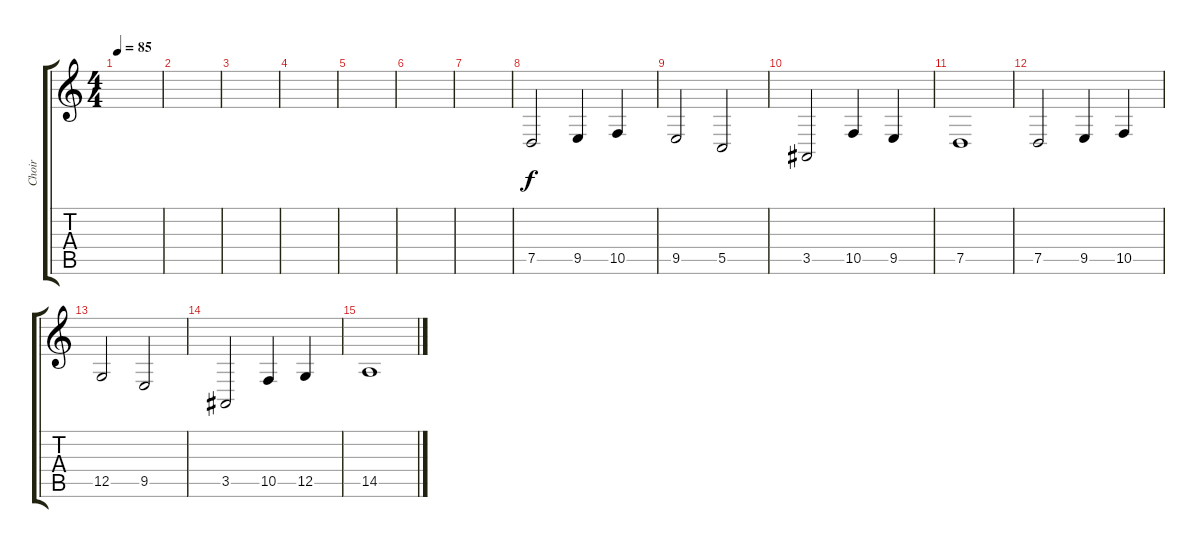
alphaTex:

\track ("Choir" "Choir") {instrument choiraahs}
\staff {score tabs}
\tuning (D4 A3 F3 C3 G2 D2) {hide}
\ts (4 4)
\tempo 85
\clef g2
\ks c
|
|
|
|
|
|
|
7.5.2 9.5.4 10.5.4 |
9.5.2 5.5.2 |
3.5.2 10.5.4 9.5.4 |
7.5.1 |
7.5.2 9.5.4 10.5.4 |
12.5.2 9.5.2 |
3.5.2 10.5.4 12.5.4 |
14.5.1
